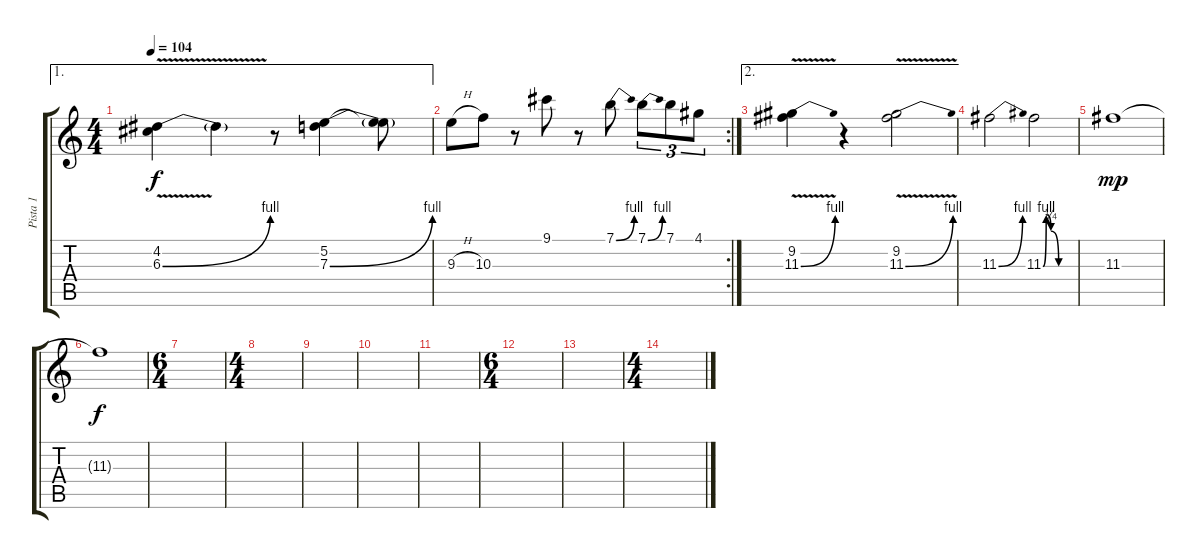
\track ("Pista 1" "Pista 1") {instrument overdrivenguitar}
\staff {score tabs}
\tuning (E4 B3 G3 D3 A2 E2) {hide}
\ae 1
\ts (4 4)
\tempo 104
\clef g2
\ks c
(4.2 6.3{be (bend 0 0 60 4) v}).4{dy f} 6.3{t}.4 r.8 (5.2 7.3{be (bend 0 0 60 4)}).4 (5.2{t} 7.3{t}).8 |
\rc 2
9.3{h}.8 10.3.8 r.8 9.1.8 r.8 7.1{be (bend 0 0 60 4)}.8 7.1{be (bend 0 0 60 4)}.8{tu (3 2)} 7.1.8{tu (3 2)} 4.1.8{tu (3 2)} |
\ae 2
(9.2 11.3{be (bend 0 0 60 4) v}).4 r.4 (9.2 11.3{be (bend 0 0 60 4) v}).2 |
11.3{be (bend 0 0 60 4)}.2 11.3{be (custom 0 0 6 4 15 1 30 0 60 0)}.2 |
11.3.1{dy mp} |
11.3{t}.1{dy f} |
\ts (6 4)
|
\ts (4 4)
|
|
|
|
\ts (6 4)
|
|
\ts (4 4)
